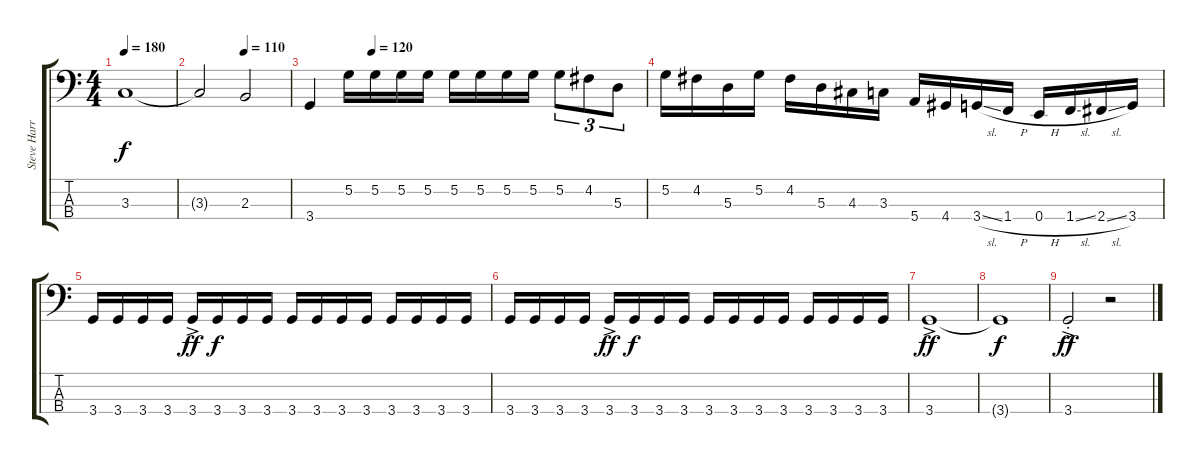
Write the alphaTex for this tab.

\track ("Steve Harris" "Steve Harr") {instrument electricbassfinger}
\staff {score tabs}
\tuning (G2 D2 A1 E1) {hide}
\ts (4 4)
\tempo 180
\clef f4
\ks c
3.3.1{dy f} |
\tempo (110 0.5)
3.3{t}.2 2.3.2 |
\tempo (120 0.1875)
3.4.4 5.2.16 5.2.16 5.2.16 5.2.16 5.2.16 5.2.16 5.2.16 5.2.16 5.2.8{tu (3 2)} 4.2.8{tu (3 2)} 5.3.8{tu (3 2)} |
5.2.16 4.2.16 5.3.16 5.2.16 4.2.16 5.3.16 4.3.16 3.3.16 5.4.16 4.4.16 3.4{sl}.16 1.4{h}.16 0.4{h}.16 1.4{sl}.16 2.4{sl}.16 3.4.16 |
3.4.16 3.4.16 3.4.16 3.4.16 3.4{ac}.16{dy ff} 3.4.16{dy f} 3.4.16 3.4.16 3.4.16 3.4.16 3.4.16 3.4.16 3.4.16 3.4.16 3.4.16 3.4.16 |
3.4.16 3.4.16 3.4.16 3.4.16 3.4{ac}.16{dy ff} 3.4.16{dy f} 3.4.16 3.4.16 3.4.16 3.4.16 3.4.16 3.4.16 3.4.16 3.4.16 3.4.16 3.4.16 |
3.4{ac}.1{dy ff} |
3.4{t}.1{dy f} |
3.4{ac st}.2{dy ff} r.2
